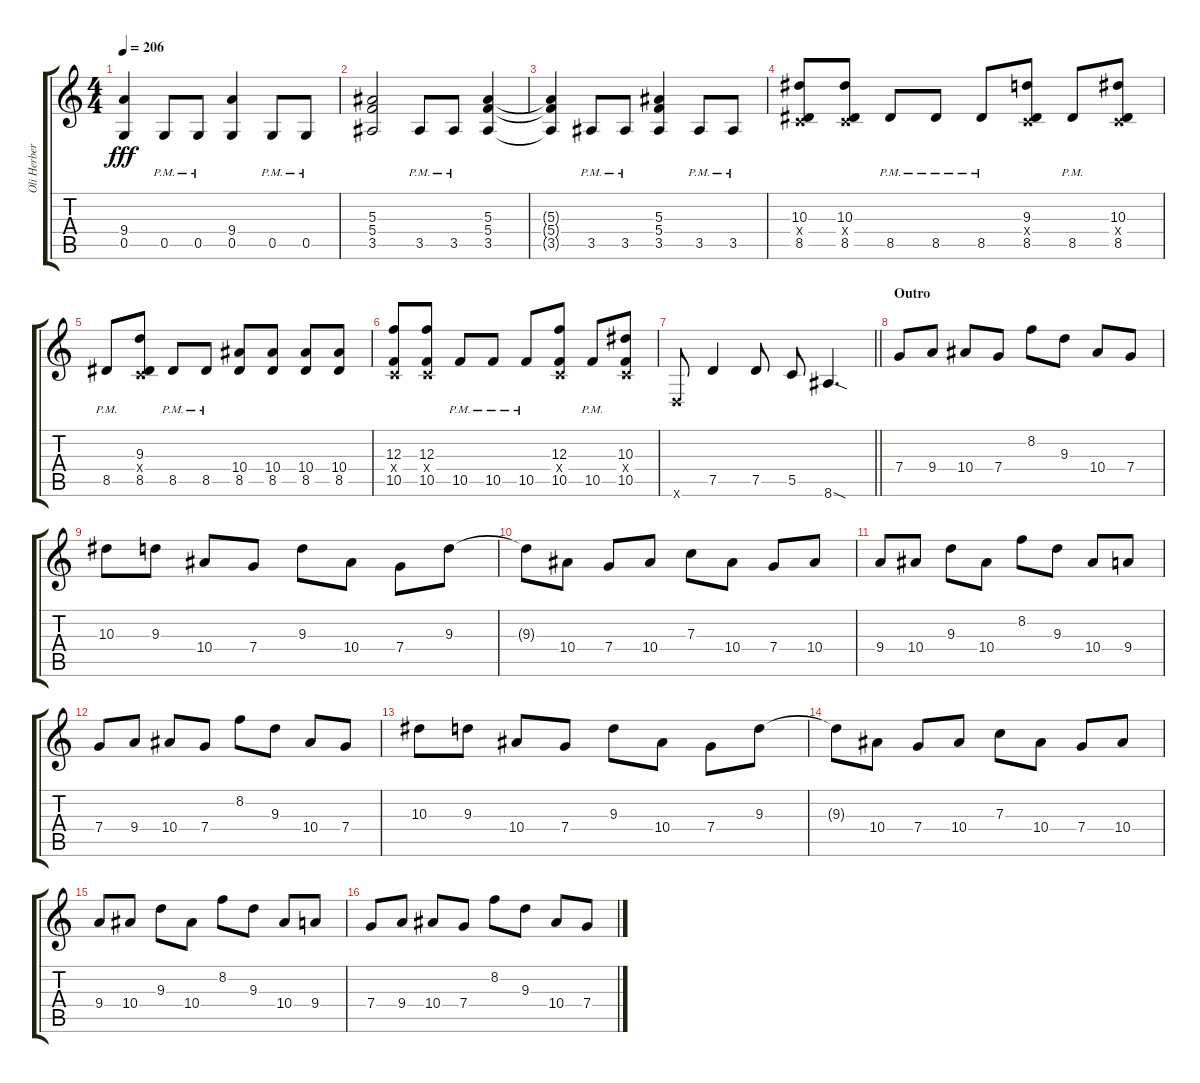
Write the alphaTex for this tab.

\track ("Oli Herbert" "Oli Herber") {instrument overdrivenguitar}
\staff {score tabs}
\tuning (D4 A3 F3 C3 G2 D2) {hide}
\ts (4 4)
\tempo 206
\clef g2
\ks c
(9.4{t} 0.5{t}).4{dy fff} 0.5{pm}.8 0.5{pm}.8 (9.4 0.5).4 0.5{pm}.8 0.5{pm}.8 |
(5.3 5.4 3.5).2 3.5{pm}.8 3.5{pm}.8 (5.3 5.4 3.5).4 |
(5.3{t} 5.4{t} 3.5{t}).4 3.5{pm}.8 3.5{pm}.8 (5.3 5.4 3.5).4 3.5{pm}.8 3.5{pm}.8 |
(10.3 0.4{x} 8.5).8 (10.3 0.4{x} 8.5).8 8.5{pm}.8 8.5{pm}.8 8.5{pm}.8 (9.3 0.4{x} 8.5).8 8.5{pm}.8 (10.3 0.4{x} 8.5).8 |
8.5{pm}.8 (9.3 0.4{x} 8.5).8 8.5{pm}.8 8.5{pm}.8 (10.4 8.5).8 (10.4 8.5).8 (10.4 8.5).8 (10.4 8.5).8 |
(12.3 0.4{x} 10.5).8 (12.3 0.4{x} 10.5).8 10.5{pm}.8 10.5{pm}.8 10.5{pm}.8 (12.3 0.4{x} 10.5).8 10.5{pm}.8 (10.3 0.4{x} 10.5).8 |
\barLineRight lightlight
0.6{x}.8 7.5.4 7.5.8 5.5.8 8.6{sod}.4{d} |
\section ("" "Outro")
7.4.8 9.4.8 10.4.8 7.4.8 8.2.8 9.3.8 10.4.8 7.4.8 |
10.3.8 9.3.8 10.4.8 7.4.8 9.3.8 10.4.8 7.4.8 9.3.8 |
9.3{t}.8 10.4.8 7.4.8 10.4.8 7.3.8 10.4.8 7.4.8 10.4.8 |
9.4.8 10.4.8 9.3.8 10.4.8 8.2.8 9.3.8 10.4.8 9.4.8 |
7.4.8 9.4.8 10.4.8 7.4.8 8.2.8 9.3.8 10.4.8 7.4.8 |
10.3.8 9.3.8 10.4.8 7.4.8 9.3.8 10.4.8 7.4.8 9.3.8 |
9.3{t}.8 10.4.8 7.4.8 10.4.8 7.3.8 10.4.8 7.4.8 10.4.8 |
9.4.8 10.4.8 9.3.8 10.4.8 8.2.8 9.3.8 10.4.8 9.4.8 |
7.4.8 9.4.8 10.4.8 7.4.8 8.2.8 9.3.8 10.4.8 7.4.8
